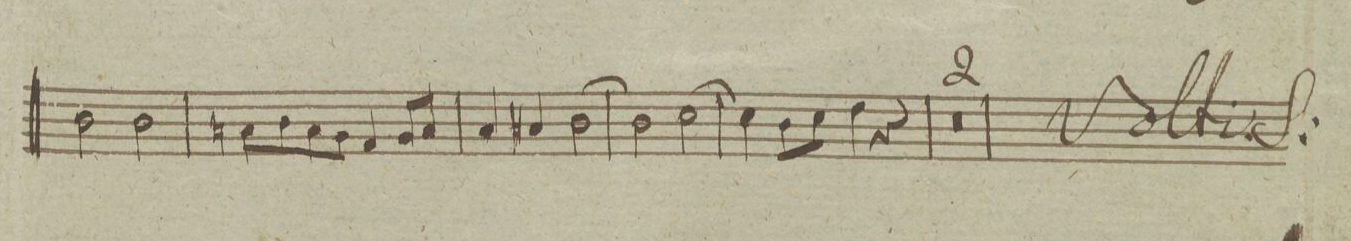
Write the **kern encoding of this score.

**kern
*I"Serpente
*clefF4
*k[]
*met(c)
*M4/4
2D\
2D\
=70
8Cn\L
8D\
8C\
8BB\J
4AA/
8BB/L
8C/J
=71
4C/
4C#X/
[>2D\
=72
2D\]
[>2E\
=73
4E\]
8D\L
8E\J
4F\
4r
=74
0r
=75
=76
*-
